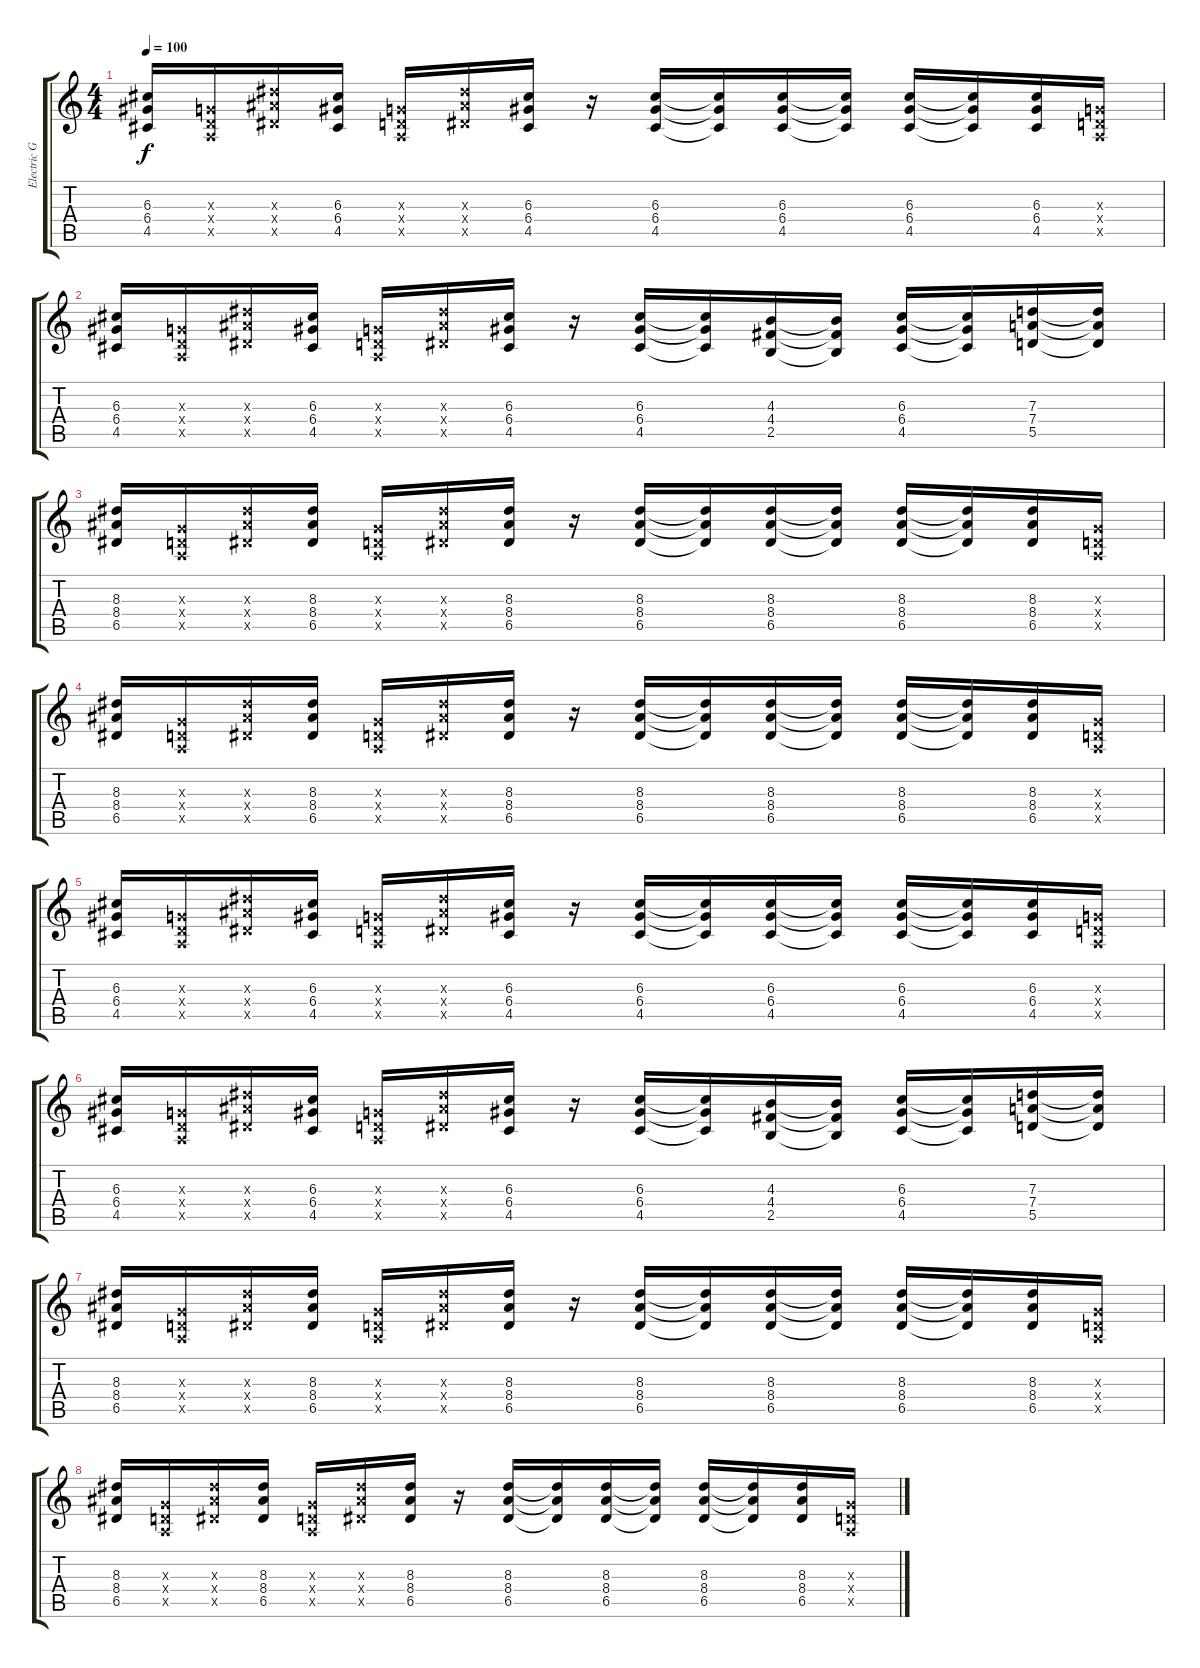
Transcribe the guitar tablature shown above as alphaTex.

\track ("Electric Guitar" "Electric G") {instrument distortionguitar}
\staff {score tabs}
\tuning (E4 B3 G3 D3 A2 E2) {hide}
\ts (4 4)
\tempo 100
\clef g2
\ks c
(6.3 6.4 4.5).16{dy f} (0.3{x} 0.4{x} 0.5{x}).16 (8.3{x} 8.4{x} 6.5{x}).16 (6.3 6.4 4.5).16 (0.3{x} 0.4{x} 0.5{x}).16 (8.3{x} 8.4{x} 6.5{x}).16 (6.3 6.4 4.5).16 r.16 (6.3 6.4 4.5).16 (6.3{t} 6.4{t} 4.5{t}).16 (6.3 6.4 4.5).16 (6.3{t} 6.4{t} 4.5{t}).16 (6.3 6.4 4.5).16 (6.3{t} 6.4{t} 4.5{t}).16 (6.3 6.4 4.5).16 (0.3{x} 0.4{x} 0.5{x}).16 |
(6.3 6.4 4.5).16 (0.3{x} 0.4{x} 0.5{x}).16 (8.3{x} 8.4{x} 6.5{x}).16 (6.3 6.4 4.5).16 (0.3{x} 0.4{x} 0.5{x}).16 (8.3{x} 8.4{x} 6.5{x}).16 (6.3 6.4 4.5).16 r.16 (6.3 6.4 4.5).16 (6.3{t} 6.4{t} 4.5{t}).16 (4.3 4.4 2.5).16 (4.3{t} 4.4{t} 2.5{t}).16 (6.3 6.4 4.5).16 (6.3{t} 6.4{t} 4.5{t}).16 (7.3 7.4 5.5).16 (7.3{t} 7.4{t} 5.5{t}).16 |
(8.3 8.4 6.5).16 (0.3{x} 0.4{x} 0.5{x}).16 (8.3{x} 8.4{x} 6.5{x}).16 (8.3 8.4 6.5).16 (0.3{x} 0.4{x} 0.5{x}).16 (8.3{x} 8.4{x} 6.5{x}).16 (8.3 8.4 6.5).16 r.16 (8.3 8.4 6.5).16 (8.3{t} 8.4{t} 6.5{t}).16 (8.3 8.4 6.5).16 (8.3{t} 8.4{t} 6.5{t}).16 (8.3 8.4 6.5).16 (8.3{t} 8.4{t} 6.5{t}).16 (8.3 8.4 6.5).16 (0.3{x} 0.4{x} 0.5{x}).16 |
(8.3 8.4 6.5).16 (0.3{x} 0.4{x} 0.5{x}).16 (8.3{x} 8.4{x} 6.5{x}).16 (8.3 8.4 6.5).16 (0.3{x} 0.4{x} 0.5{x}).16 (8.3{x} 8.4{x} 6.5{x}).16 (8.3 8.4 6.5).16 r.16 (8.3 8.4 6.5).16 (8.3{t} 8.4{t} 6.5{t}).16 (8.3 8.4 6.5).16 (8.3{t} 8.4{t} 6.5{t}).16 (8.3 8.4 6.5).16 (8.3{t} 8.4{t} 6.5{t}).16 (8.3 8.4 6.5).16 (0.3{x} 0.4{x} 0.5{x}).16 |
(6.3 6.4 4.5).16 (0.3{x} 0.4{x} 0.5{x}).16 (8.3{x} 8.4{x} 6.5{x}).16 (6.3 6.4 4.5).16 (0.3{x} 0.4{x} 0.5{x}).16 (8.3{x} 8.4{x} 6.5{x}).16 (6.3 6.4 4.5).16 r.16 (6.3 6.4 4.5).16 (6.3{t} 6.4{t} 4.5{t}).16 (6.3 6.4 4.5).16 (6.3{t} 6.4{t} 4.5{t}).16 (6.3 6.4 4.5).16 (6.3{t} 6.4{t} 4.5{t}).16 (6.3 6.4 4.5).16 (0.3{x} 0.4{x} 0.5{x}).16 |
(6.3 6.4 4.5).16 (0.3{x} 0.4{x} 0.5{x}).16 (8.3{x} 8.4{x} 6.5{x}).16 (6.3 6.4 4.5).16 (0.3{x} 0.4{x} 0.5{x}).16 (8.3{x} 8.4{x} 6.5{x}).16 (6.3 6.4 4.5).16 r.16 (6.3 6.4 4.5).16 (6.3{t} 6.4{t} 4.5{t}).16 (4.3 4.4 2.5).16 (4.3{t} 4.4{t} 2.5{t}).16 (6.3 6.4 4.5).16 (6.3{t} 6.4{t} 4.5{t}).16 (7.3 7.4 5.5).16 (7.3{t} 7.4{t} 5.5{t}).16 |
(8.3 8.4 6.5).16 (0.3{x} 0.4{x} 0.5{x}).16 (8.3{x} 8.4{x} 6.5{x}).16 (8.3 8.4 6.5).16 (0.3{x} 0.4{x} 0.5{x}).16 (8.3{x} 8.4{x} 6.5{x}).16 (8.3 8.4 6.5).16 r.16 (8.3 8.4 6.5).16 (8.3{t} 8.4{t} 6.5{t}).16 (8.3 8.4 6.5).16 (8.3{t} 8.4{t} 6.5{t}).16 (8.3 8.4 6.5).16 (8.3{t} 8.4{t} 6.5{t}).16 (8.3 8.4 6.5).16 (0.3{x} 0.4{x} 0.5{x}).16 |
(8.3 8.4 6.5).16 (0.3{x} 0.4{x} 0.5{x}).16 (8.3{x} 8.4{x} 6.5{x}).16 (8.3 8.4 6.5).16 (0.3{x} 0.4{x} 0.5{x}).16 (8.3{x} 8.4{x} 6.5{x}).16 (8.3 8.4 6.5).16 r.16 (8.3 8.4 6.5).16 (8.3{t} 8.4{t} 6.5{t}).16 (8.3 8.4 6.5).16 (8.3{t} 8.4{t} 6.5{t}).16 (8.3 8.4 6.5).16 (8.3{t} 8.4{t} 6.5{t}).16 (8.3 8.4 6.5).16 (0.3{x} 0.4{x} 0.5{x}).16
